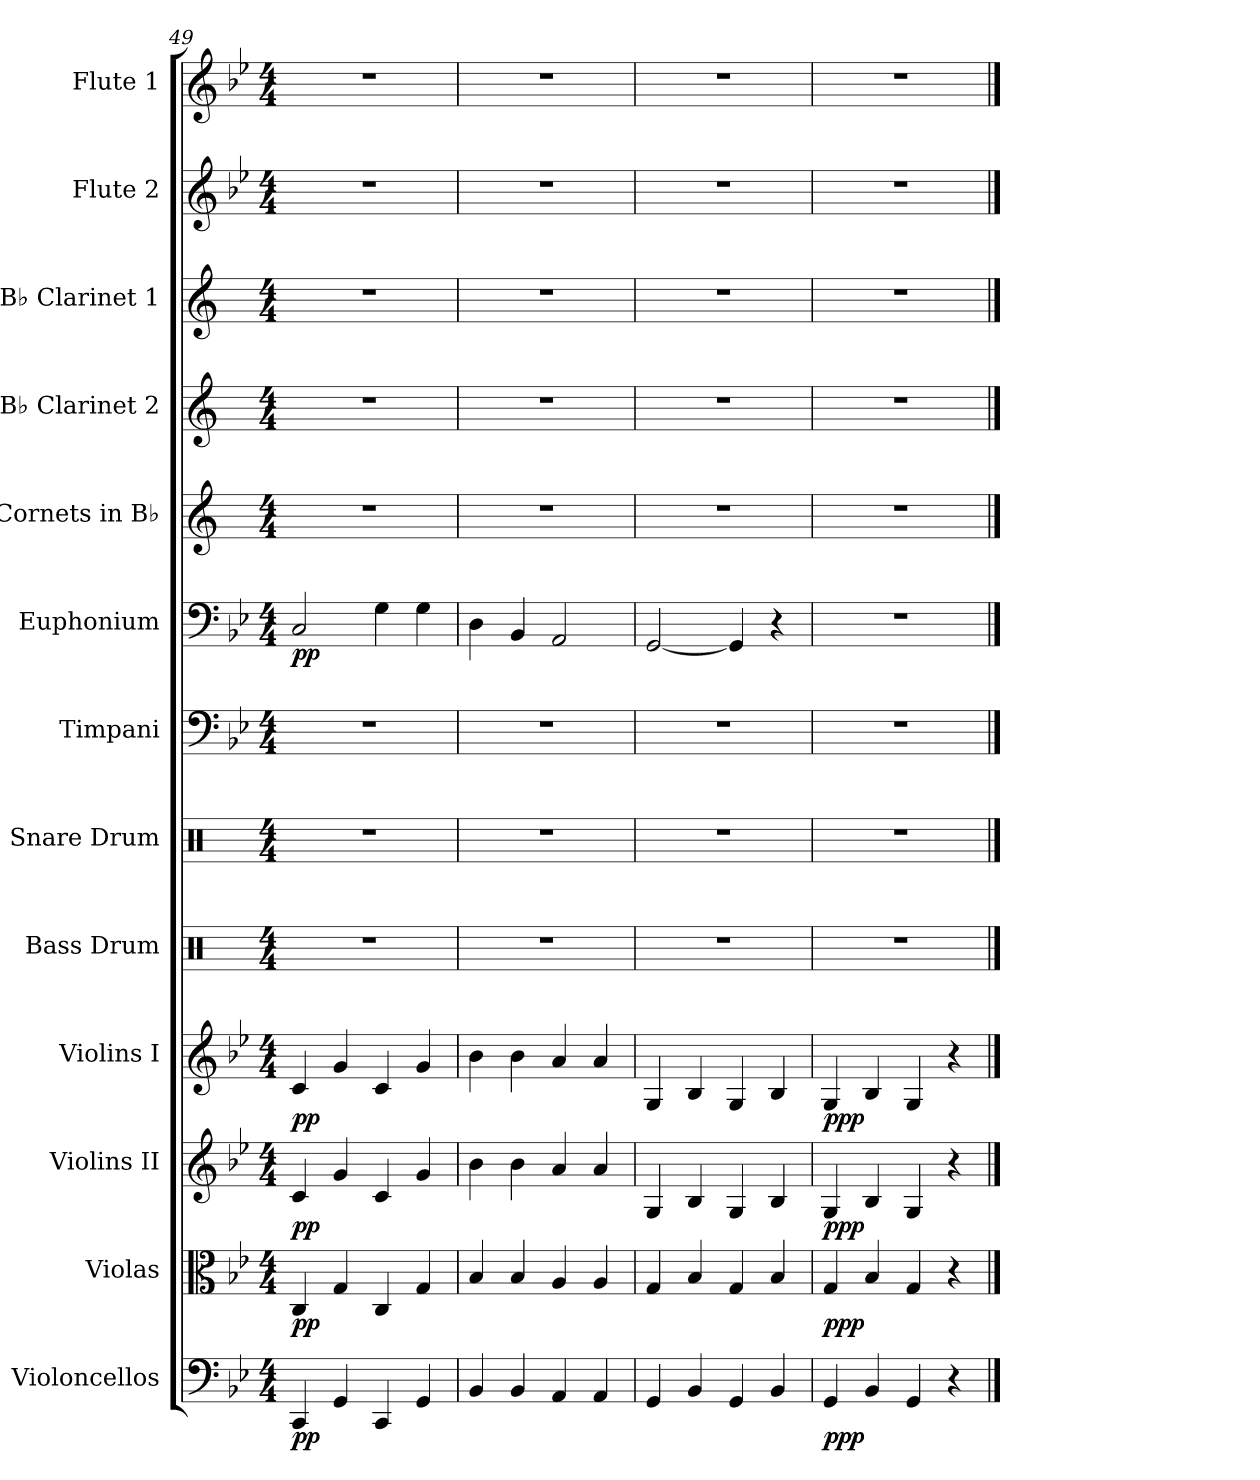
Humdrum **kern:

**kern	**dynam	**kern	**dynam	**kern	**dynam	**kern	**dynam	**kern	**kern	**kern	**kern	**dynam	**kern	**kern	**kern	**kern	**kern
*part13	*part13	*part12	*part12	*part11	*part11	*part10	*part10	*part9	*part8	*part7	*part6	*part6	*part5	*part4	*part3	*part2	*part1
*staff13	*staff13	*staff12	*staff12	*staff11	*staff11	*staff10	*staff10	*staff9	*staff8	*staff7	*staff6	*staff6	*staff5	*staff4	*staff3	*staff2	*staff1
*I"Violoncellos	*	*I"Violas	*	*I"Violins II	*	*I"Violins I	*	*I"Bass Drum	*I"Snare Drum	*I"Timpani	*I"Euphonium	*	*I"Cornets in B♭	*I"B♭ Clarinet 2	*I"B♭ Clarinet 1	*I"Flute 2	*I"Flute 1
*I'Vlc.	*	*I'Vla.	*	*I'Vln.	*	*I'Vln.	*	*I'B. Dr.	*I'Sn. Dr.	*I'Timp.	*I'Eu.	*	*I'Cts in B♭	*I'B♭ Cl. 2	*I'B♭ Cl. 1	*I'Fl. 2	*I'Fl. 1
*clefF4	*	*clefC3	*	*clefG2	*	*clefG2	*	*clefX	*clefX	*clefF4	*clefF4	*	*clefG2	*clefG2	*clefG2	*clefG2	*clefG2
*	*	*	*	*	*	*	*	*	*	*	*	*	*ITrd1c2	*ITrd1c2	*ITrd1c2	*	*
*k[b-e-]	*	*k[b-e-]	*	*k[b-e-]	*	*k[b-e-]	*	*k[]	*k[]	*k[b-e-]	*k[b-e-]	*	*k[b-e-]	*k[b-e-]	*k[b-e-]	*k[b-e-]	*k[b-e-]
*M4/4	*	*M4/4	*	*M4/4	*	*M4/4	*	*M4/4	*M4/4	*M4/4	*M4/4	*	*M4/4	*M4/4	*M4/4	*M4/4	*M4/4
=49	=49	=49	=49	=49	=49	=49	=49	=49	=49	=49	=49	=49	=49	=49	=49	=49	=49
!	!LO:DY:b	!	!LO:DY:b	!	!LO:DY:b	!	!LO:DY:b	!	!	!	!	!LO:DY:b	!	!	!	!	!
4CC/	pp	4C/	pp	4c/	pp	4c/	pp	1r	1r	1r	2C/	pp	1r	1r	1r	1r	1r
4GG/	.	4G/	.	4g/	.	4g/	.	.	.	.	.	.	.	.	.	.	.
4CC/	.	4C/	.	4c/	.	4c/	.	.	.	.	4G\	.	.	.	.	.	.
4GG/	.	4G/	.	4g/	.	4g/	.	.	.	.	4G\	.	.	.	.	.	.
=50	=50	=50	=50	=50	=50	=50	=50	=50	=50	=50	=50	=50	=50	=50	=50	=50	=50
4BB-/	.	4B-/	.	4b-\	.	4b-\	.	1r	1r	1r	4D\	.	1r	1r	1r	1r	1r
4BB-/	.	4B-/	.	4b-\	.	4b-\	.	.	.	.	4BB-/	.	.	.	.	.	.
4AA/	.	4A/	.	4a/	.	4a/	.	.	.	.	2AA/	.	.	.	.	.	.
4AA/	.	4A/	.	4a/	.	4a/	.	.	.	.	.	.	.	.	.	.	.
=51	=51	=51	=51	=51	=51	=51	=51	=51	=51	=51	=51	=51	=51	=51	=51	=51	=51
4GG/	.	4G/	.	4G/	.	4G/	.	1r	1r	1r	[2GG/	.	1r	1r	1r	1r	1r
4BB-/	.	4B-/	.	4B-/	.	4B-/	.	.	.	.	.	.	.	.	.	.	.
4GG/	.	4G/	.	4G/	.	4G/	.	.	.	.	4GG/]	.	.	.	.	.	.
4BB-/	.	4B-/	.	4B-/	.	4B-/	.	.	.	.	4r	.	.	.	.	.	.
=52	=52	=52	=52	=52	=52	=52	=52	=52	=52	=52	=52	=52	=52	=52	=52	=52	=52
!	!LO:DY:b	!	!LO:DY:b	!	!LO:DY:b	!	!LO:DY:b	!	!	!	!	!	!	!	!	!	!
4GG/	ppp	4G/	ppp	4G/	ppp	4G/	ppp	1r	1r	1r	1r	.	1r	1r	1r	1r	1r
4BB-/	.	4B-/	.	4B-/	.	4B-/	.	.	.	.	.	.	.	.	.	.	.
4GG/	.	4G/	.	4G/	.	4G/	.	.	.	.	.	.	.	.	.	.	.
4r	.	4r	.	4r	.	4r	.	.	.	.	.	.	.	.	.	.	.
==	==	==	==	==	==	==	==	==	==	==	==	==	==	==	==	==	==
*-	*-	*-	*-	*-	*-	*-	*-	*-	*-	*-	*-	*-	*-	*-	*-	*-	*-
